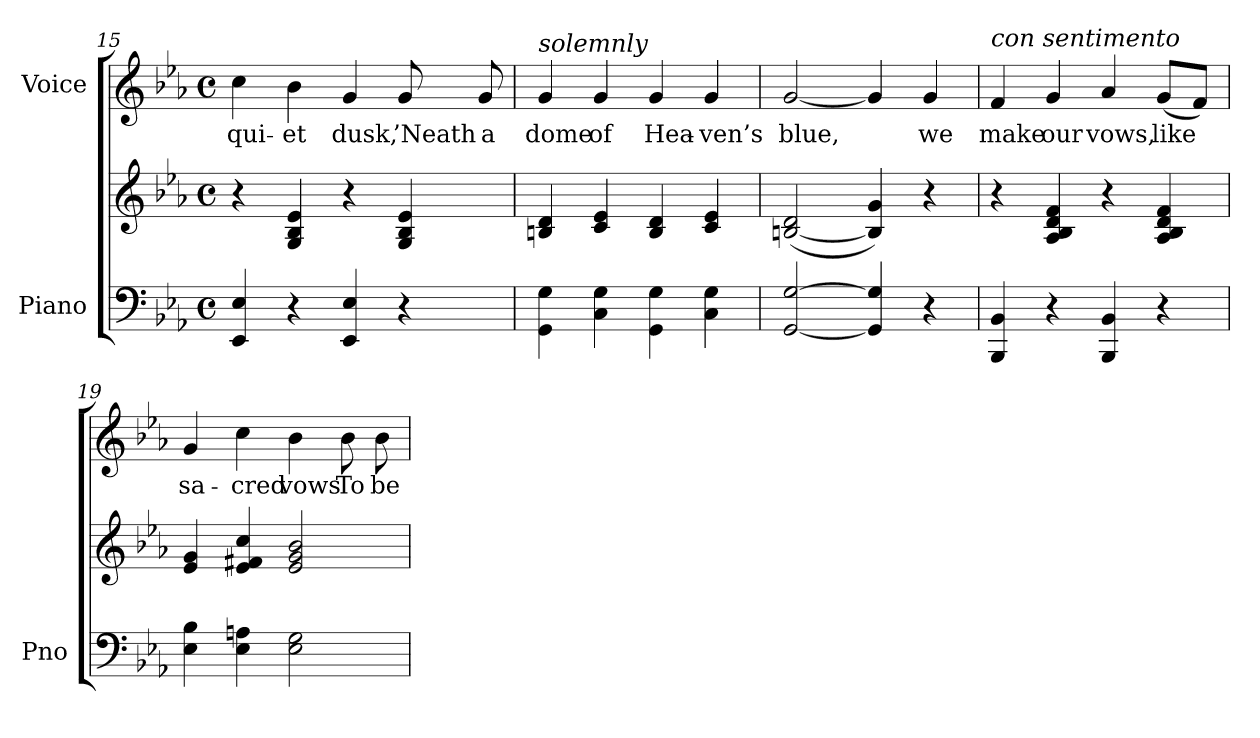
**kern	**kern	**kern	**text
*part2	*part2	*part1	*part1
*staff3	*staff2	*staff1	*staff1
*I"Piano	*	*I"Voice	*
*I'Pno	*	*	*
*clefF4	*clefG2	*clefG2	*
*k[b-e-a-]	*k[b-e-a-]	*k[b-e-a-]	*
*M4/4	*M4/4	*M4/4	*
*met(c)	*met(c)	*met(c)	*
=15	=15	=15	=15
!	!	!	!LO:LY:b
4EE-/ 4E-/	4r	4cc\	qui-
!	!	!	!LO:LY:b
4r	4G/ 4B-/ 4e-/	4b-\	-et
!	!	!	!LO:LY:b
4EE-/ 4E-/	4r	4g/	dusk,
!	!	!	!LO:LY:b
4r	4G/ 4B-/ 4e-/	8g/	’Neath
!	!	!	!LO:LY:b
.	.	8g/	a
=16	=16	=16	=16
!	!	!LO:TX:a:i:t=solemnly	!
!	!	!	!LO:LY:b
4GG\ 4G\	4Bn/ 4d/	4g/	dome
!	!	!	!LO:LY:b
4C\ 4G\	4c/ 4e-/	4g/	of
!	!	!	!LO:LY:b
4GG\ 4G\	4B/ 4d/	4g/	Hea-
!	!	!	!LO:LY:b
4C\ 4G\	4c/ 4e-/	4g/	-ven’s
!!LO:LB:g=z
=17	=17	=17	=17
!	!	!	!LO:LY:b
[2GG/ [2G/	(>[2Bn/ 2d/	[2g/	blue,
4GG/] 4G/]	4B/] 4g/)	4g/]	.
!	!	!	!LO:LY:b
4r	4r	4g/	we
=18	=18	=18	=18
!	!	!LO:TX:a:i:t=con sentimento	!
!	!	!	!LO:LY:b
4BBB-/ 4BB-/	4r	4f/	make
!	!	!	!LO:LY:b
4r	4A-/ 4B-/ 4d/ 4f/	4g/	our
!	!	!	!LO:LY:b
4BBB-/ 4BB-/	4r	4a-/	vows,
!	!	!	!LO:LY:b
4r	4A-/ 4B-/ 4d/ 4f/	(<8g/L	like
.	.	8f/J)	.
=19	=19	=19	=19
!	!	!	!LO:LY:b
4E-\ 4B-\	4e-/ 4g/	4g/	sa-
!	!	!	!LO:LY:b
4E-\ 4An\	4e-/ 4f#X/ 4cc/	4cc\	-cred
!	!	!	!LO:LY:b
2E-\ 2G\	2e-/ 2g/ 2b-/	4b-\	vows
!	!	!	!LO:LY:b
.	.	8b-\	To
!	!	!	!LO:LY:b
.	.	8b-\	be
=	=	=	=
*-	*-	*-	*-
